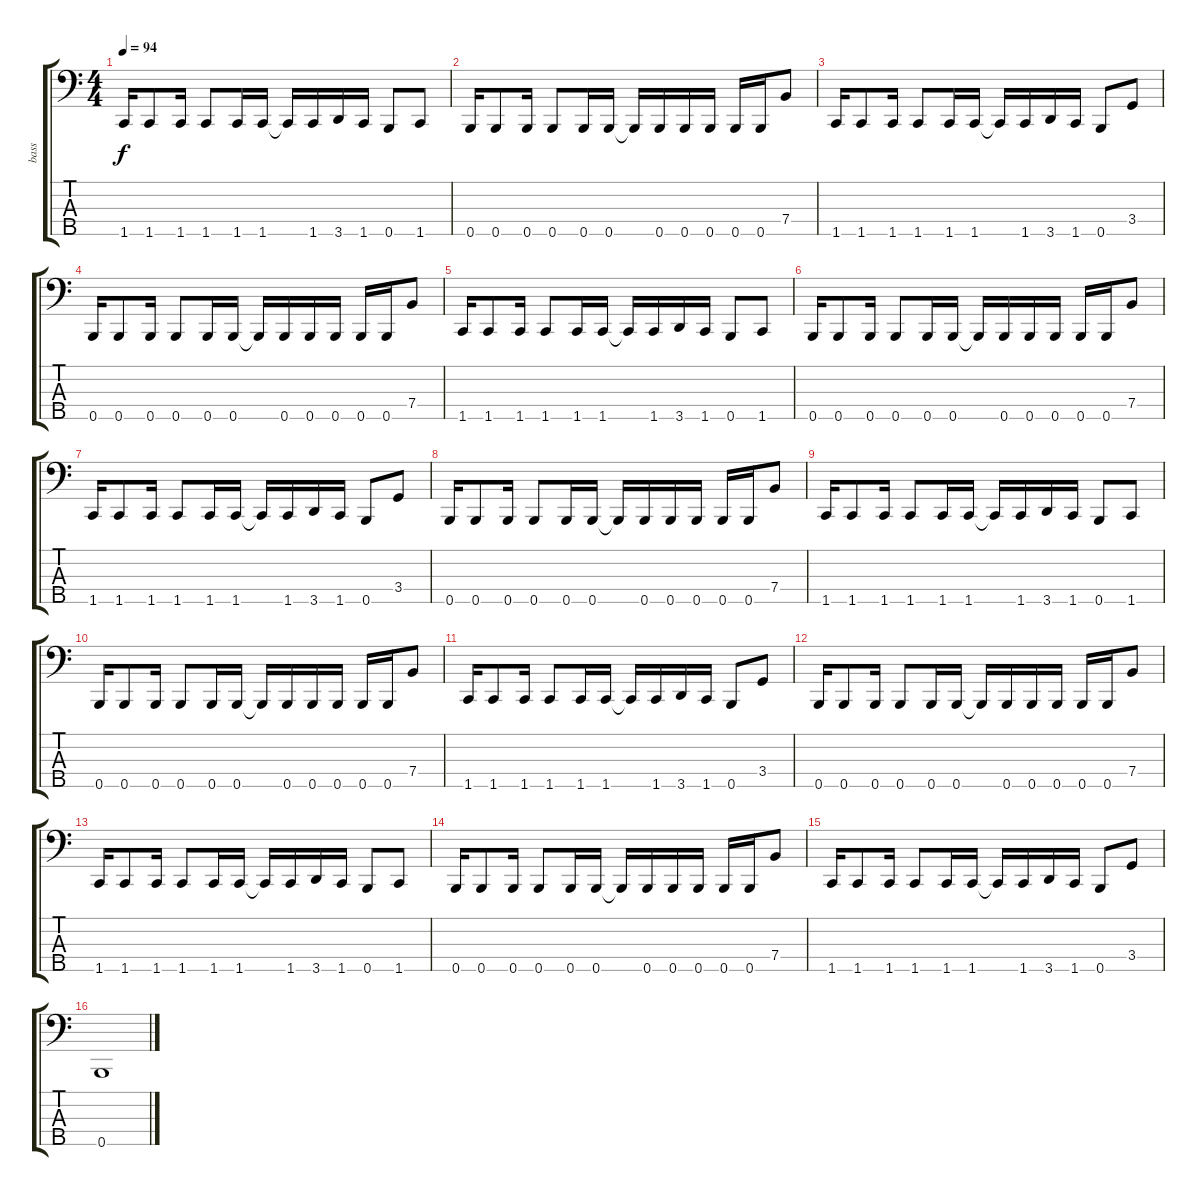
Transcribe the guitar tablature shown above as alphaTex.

\track ("bass" "bass") {instrument electricbassfinger}
\staff {score tabs}
\tuning (G2 D2 A1 E1 B0) {hide}
\ts (4 4)
\tempo 94
\clef f4
\ks c
1.5.16{dy f} 1.5.8 1.5.16 1.5.8 1.5.16 1.5.16 1.5{t}.16 1.5.16 3.5.16 1.5.16 0.5.8 1.5.8 |
0.5.16 0.5.8 0.5.16 0.5.8 0.5.16 0.5.16 0.5{t}.16 0.5.16 0.5.16 0.5.16 0.5.16 0.5.16 7.4.8 |
1.5.16 1.5.8 1.5.16 1.5.8 1.5.16 1.5.16 1.5{t}.16 1.5.16 3.5.16 1.5.16 0.5.8 3.4.8 |
0.5.16 0.5.8 0.5.16 0.5.8 0.5.16 0.5.16 0.5{t}.16 0.5.16 0.5.16 0.5.16 0.5.16 0.5.16 7.4.8 |
1.5.16 1.5.8 1.5.16 1.5.8 1.5.16 1.5.16 1.5{t}.16 1.5.16 3.5.16 1.5.16 0.5.8 1.5.8 |
0.5.16 0.5.8 0.5.16 0.5.8 0.5.16 0.5.16 0.5{t}.16 0.5.16 0.5.16 0.5.16 0.5.16 0.5.16 7.4.8 |
1.5.16 1.5.8 1.5.16 1.5.8 1.5.16 1.5.16 1.5{t}.16 1.5.16 3.5.16 1.5.16 0.5.8 3.4.8 |
0.5.16 0.5.8 0.5.16 0.5.8 0.5.16 0.5.16 0.5{t}.16 0.5.16 0.5.16 0.5.16 0.5.16 0.5.16 7.4.8 |
1.5.16 1.5.8 1.5.16 1.5.8 1.5.16 1.5.16 1.5{t}.16 1.5.16 3.5.16 1.5.16 0.5.8 1.5.8 |
0.5.16 0.5.8 0.5.16 0.5.8 0.5.16 0.5.16 0.5{t}.16 0.5.16 0.5.16 0.5.16 0.5.16 0.5.16 7.4.8 |
1.5.16 1.5.8 1.5.16 1.5.8 1.5.16 1.5.16 1.5{t}.16 1.5.16 3.5.16 1.5.16 0.5.8 3.4.8 |
0.5.16 0.5.8 0.5.16 0.5.8 0.5.16 0.5.16 0.5{t}.16 0.5.16 0.5.16 0.5.16 0.5.16 0.5.16 7.4.8 |
1.5.16 1.5.8 1.5.16 1.5.8 1.5.16 1.5.16 1.5{t}.16 1.5.16 3.5.16 1.5.16 0.5.8 1.5.8 |
0.5.16 0.5.8 0.5.16 0.5.8 0.5.16 0.5.16 0.5{t}.16 0.5.16 0.5.16 0.5.16 0.5.16 0.5.16 7.4.8 |
1.5.16 1.5.8 1.5.16 1.5.8 1.5.16 1.5.16 1.5{t}.16 1.5.16 3.5.16 1.5.16 0.5.8 3.4.8 |
0.5.1
